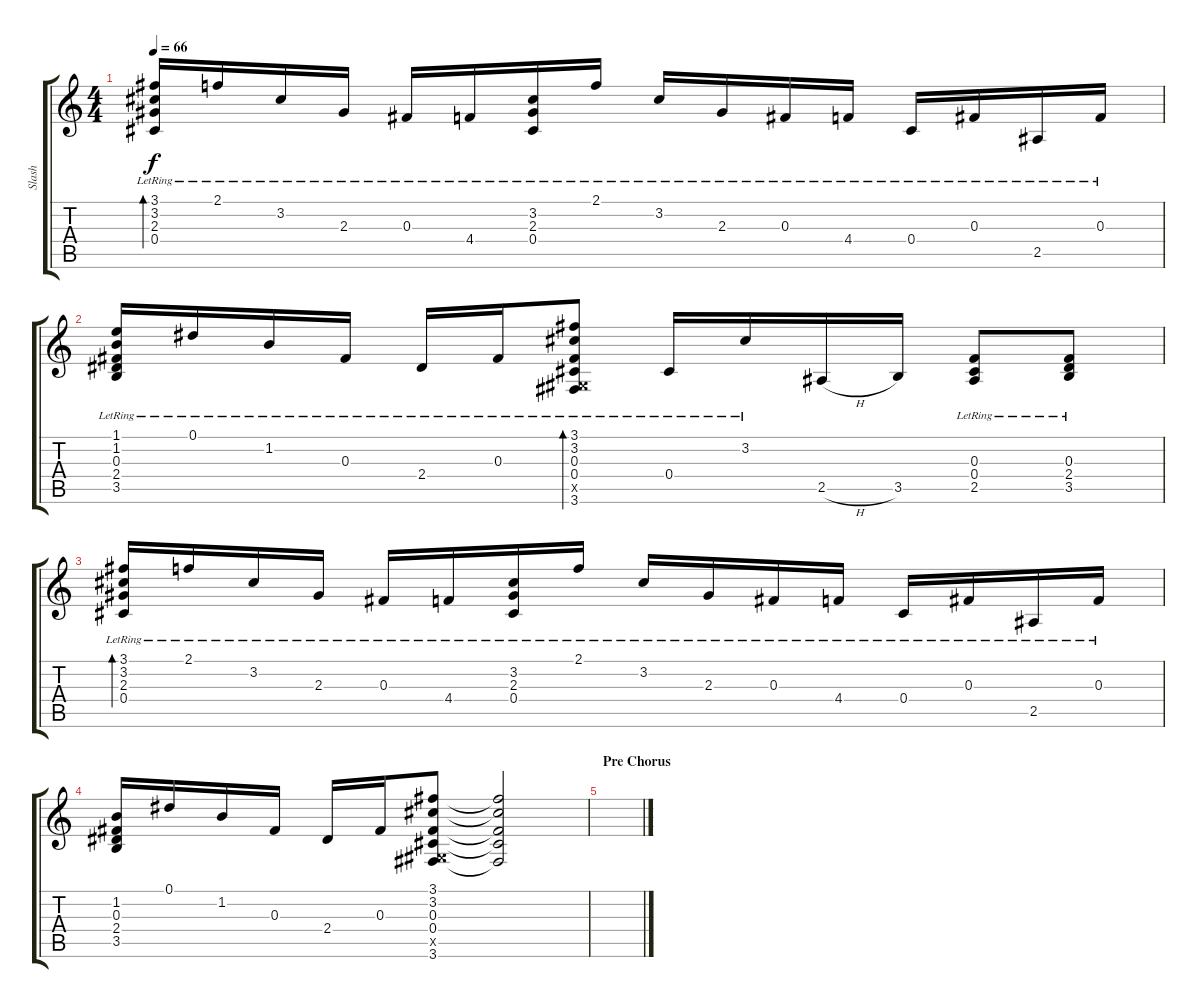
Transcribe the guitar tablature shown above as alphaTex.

\track ("Slash " "Slash ") {instrument electricguitarclean}
\staff {score tabs}
\tuning (Eb4 Bb3 Gb3 Db3 Ab2 Eb2) {hide}
\ts (4 4)
\tempo 66
\clef g2
\ks c
(3.1{lr} 3.2{lr} 2.3{lr} 0.4{lr}).16{bd 480 dy f} 2.1{lr}.16 3.2{lr}.16 2.3{lr}.16 0.3{lr}.16 4.4{lr}.16 (3.2{lr} 2.3{lr} 0.4{lr}).16 2.1{lr}.16 3.2{lr}.16 2.3{lr}.16 0.3{lr}.16 4.4{lr}.16 0.4{lr}.16 0.3{lr}.16 2.5{lr}.16 0.3{lr}.16 |
(1.1 1.2 0.3{lr} 2.4{lr} 3.5{lr}).16 0.1{lr}.16 1.2{lr}.16 0.3{lr}.16 2.4{lr}.16 0.3{lr}.16 (3.1 3.2{lr} 0.3{lr} 0.4{lr} 0.5{x} 3.6{lr}).8{bd 120} 0.4{lr}.16 3.2{lr}.16 2.5{h}.16 3.5.16 (0.3{lr} 0.4{lr} 2.5{lr}).8 (0.3{lr} 2.4{lr} 3.5{lr}).8 |
(3.1{lr} 3.2{lr} 2.3{lr} 0.4{lr}).16{bd 480} 2.1{lr}.16 3.2{lr}.16 2.3{lr}.16 0.3{lr}.16 4.4{lr}.16 (3.2{lr} 2.3{lr} 0.4{lr}).16 2.1{lr}.16 3.2{lr}.16 2.3{lr}.16 0.3{lr}.16 4.4{lr}.16 0.4{lr}.16 0.3{lr}.16 2.5{lr}.16 0.3{lr}.16 |
(1.2 0.3 2.4 3.5).16 0.1.16 1.2.16 0.3.16 2.4.16 0.3.16 (3.1 3.2 0.3 0.4 0.5{x} 3.6).8 (3.1{t} 3.2{t} 0.3{t} 0.4{t} 3.6{t}).2 |
\section ("" "Pre Chorus")
